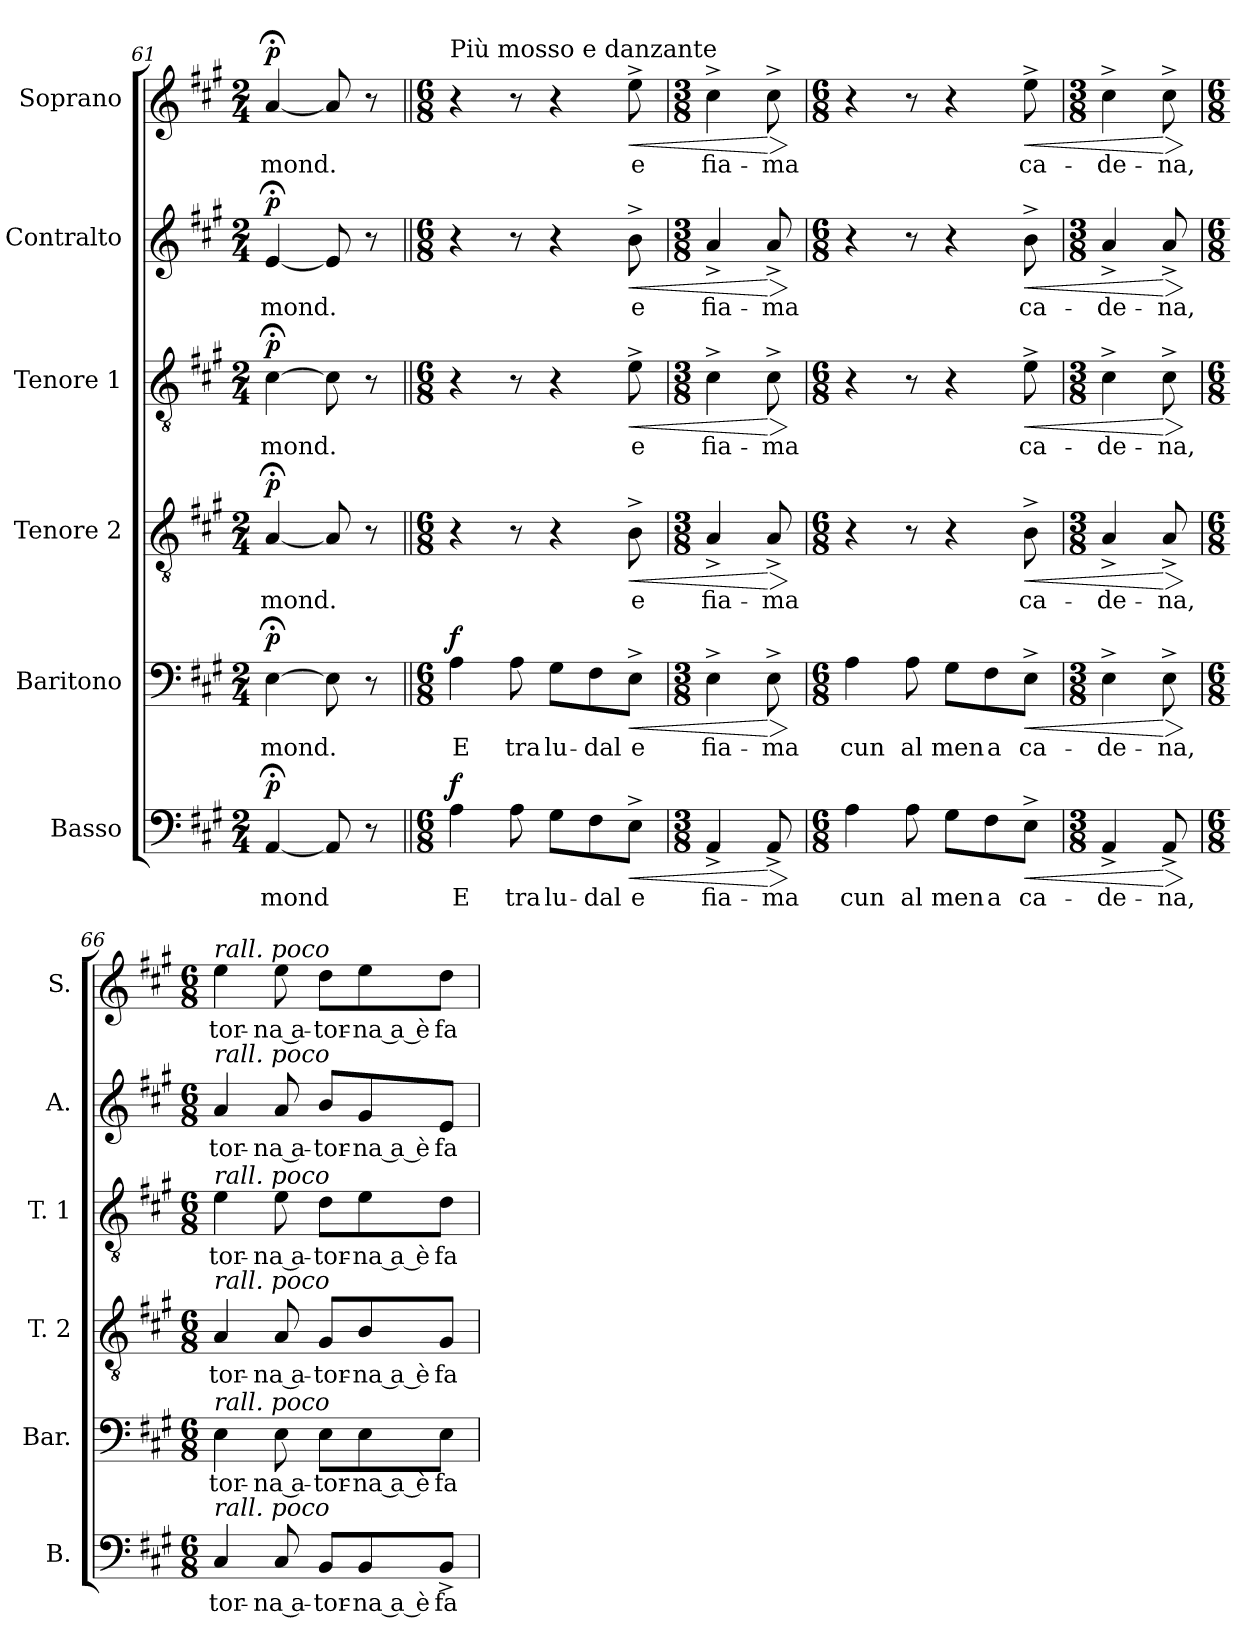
**kern	**text	**dynam	**kern	**text	**dynam	**kern	**text	**dynam	**kern	**text	**dynam	**kern	**text	**dynam	**kern	**text	**dynam
*part6	*part6	*part6	*part5	*part5	*part5	*part4	*part4	*part4	*part3	*part3	*part3	*part2	*part2	*part2	*part1	*part1	*part1
*staff6	*staff6	*staff6	*staff5	*staff5	*staff5	*staff4	*staff4	*staff4	*staff3	*staff3	*staff3	*staff2	*staff2	*staff2	*staff1	*staff1	*staff1
*I"Basso	*	*	*I"Baritono	*	*	*I"Tenore 2	*	*	*I"Tenore 1	*	*	*I"Contralto	*	*	*I"Soprano	*	*
*I'B.	*	*	*I'Bar.	*	*	*I'T. 2	*	*	*I'T. 1	*	*	*I'A.	*	*	*I'S.	*	*
*clefF4	*	*	*clefF4	*	*	*clefGv2	*	*	*clefGv2	*	*	*clefG2	*	*	*clefG2	*	*
*k[f#c#g#]	*	*	*k[f#c#g#]	*	*	*k[f#c#g#]	*	*	*k[f#c#g#]	*	*	*k[f#c#g#]	*	*	*k[f#c#g#]	*	*
*M2/4	*	*	*M2/4	*	*	*M2/4	*	*	*M2/4	*	*	*M2/4	*	*	*M2/4	*	*
=61	=61	=61	=61	=61	=61	=61	=61	=61	=61	=61	=61	=61	=61	=61	=61	=61	=61
!	!LO:LY:b	!LO:DY:a	!	!LO:LY:b	!LO:DY:a	!	!LO:LY:b	!LO:DY:a	!	!LO:LY:b	!LO:DY:a	!	!LO:LY:b	!LO:DY:a	!	!LO:LY:b	!LO:DY:a
[4AA;</	mond	p	[4E;<\	mond.	p	[4A;</	mond.	p	[4c#;<\	mond.	p	[4e;</	mond.	p	[4a;</	mond.	p
8AA/]	.	.	8E\]	.	.	8A/]	.	.	8c#\]	.	.	8e/]	.	.	8a/]	.	.
8r	.	.	8r	.	.	8r	.	.	8r	.	.	8r	.	.	8r	.	.
=62||	=62||	=62||	=62||	=62||	=62||	=62||	=62||	=62||	=62||	=62||	=62||	=62||	=62||	=62||	=62||	=62||	=62||
*M6/8	*	*	*M6/8	*	*	*M6/8	*	*	*M6/8	*	*	*M6/8	*	*	*M6/8	*	*
*	*	*	*	*	*	*	*	*	*	*	*	*	*	*	*MM90	*	*
!	!	!	!	!	!	!	!	!	!	!	!	!	!	!	!LO:TX:a:t=Più mosso e danzante	!	!
!	!LO:LY:b	!LO:DY:a	!	!LO:LY:b	!LO:DY:a	!	!	!	!	!	!	!	!	!	!	!	!
4A\	E	f	4A\	E	f	4r	.	.	4r	.	.	4r	.	.	4r	.	.
!	!LO:LY:b	!	!	!LO:LY:b	!	!	!	!	!	!	!	!	!	!	!	!	!
8A\	tra	.	8A\	tra	.	8r	.	.	8r	.	.	8r	.	.	8r	.	.
!	!LO:LY:b	!	!	!LO:LY:b	!	!	!	!	!	!	!	!	!	!	!	!	!
8G#\L	lu-	.	8G#\L	lu-	.	4r	.	.	4r	.	.	4r	.	.	4r	.	.
!	!LO:LY:b	!	!	!LO:LY:b	!	!	!	!	!	!	!	!	!	!	!	!	!
8F#\	-dal	.	8F#\	-dal	.	.	.	.	.	.	.	.	.	.	.	.	.
!	!LO:LY:b	!LO:HP:b	!	!LO:LY:b	!LO:HP:b	!	!LO:LY:b	!LO:HP:b	!	!LO:LY:b	!LO:HP:b	!	!LO:LY:b	!LO:HP:b	!	!LO:LY:b	!LO:HP:b
8E^\J	e	<	8E^\J	e	<	8B^\	e	<	8e^\	e	<	8b^\	e	<	8ee^\	e	<
=63	=63	=63	=63	=63	=63	=63	=63	=63	=63	=63	=63	=63	=63	=63	=63	=63	=63
*M3/8	*	*	*M3/8	*	*	*M3/8	*	*	*M3/8	*	*	*M3/8	*	*	*M3/8	*	*
!	!LO:LY:b	!	!	!LO:LY:b	!	!	!LO:LY:b	!	!	!LO:LY:b	!	!	!LO:LY:b	!	!	!LO:LY:b	!
4AA^/	fia-	.	4E^\	fia-	.	4A^/	fia-	.	4c#^\	fia-	.	4a^/	fia-	.	4cc#^\	fia-	.
!	!LO:LY:b	!LO:HP:n=1:b	!	!LO:LY:b	!LO:HP:n=1:b	!	!LO:LY:b	!LO:HP:n=1:b	!	!LO:LY:b	!LO:HP:n=1:b	!	!LO:LY:b	!LO:HP:n=1:b	!	!LO:LY:b	!LO:HP:n=1:b
8AA^/	-ma	[ >	8E^\	-ma	[ >	8A^/	-ma	[ >	8c#^\	-ma	[ >	8a^/	-ma	[ >	8cc#^\	-ma	[ >
.	.	]	.	.	]	.	.	]	.	.	]	.	.	]	.	.	]
!!LO:PB:g=z
=64	=64	=64	=64	=64	=64	=64	=64	=64	=64	=64	=64	=64	=64	=64	=64	=64	=64
*M6/8	*	*	*M6/8	*	*	*M6/8	*	*	*M6/8	*	*	*M6/8	*	*	*M6/8	*	*
!	!LO:LY:b	!	!	!LO:LY:b	!	!	!	!	!	!	!	!	!	!	!	!	!
4A\	-cun	.	4A\	-cun	.	4r	.	.	4r	.	.	4r	.	.	4r	.	.
!	!LO:LY:b	!	!	!LO:LY:b	!	!	!	!	!	!	!	!	!	!	!	!	!
8A\	al	.	8A\	al	.	8r	.	.	8r	.	.	8r	.	.	8r	.	.
!	!LO:LY:b	!	!	!LO:LY:b	!	!	!	!	!	!	!	!	!	!	!	!	!
8G#\L	men	.	8G#\L	men	.	4r	.	.	4r	.	.	4r	.	.	4r	.	.
!	!LO:LY:b	!	!	!LO:LY:b	!	!	!	!	!	!	!	!	!	!	!	!	!
8F#\	a	.	8F#\	a	.	.	.	.	.	.	.	.	.	.	.	.	.
!	!LO:LY:b	!LO:HP:b	!	!LO:LY:b	!LO:HP:b	!	!LO:LY:b	!LO:HP:b	!	!LO:LY:b	!LO:HP:b	!	!LO:LY:b	!LO:HP:b	!	!LO:LY:b	!LO:HP:b
8E^\J	ca-	<	8E^\J	ca-	<	8B^\	ca-	<	8e^\	ca-	<	8b^\	ca-	<	8ee^\	ca-	<
=65	=65	=65	=65	=65	=65	=65	=65	=65	=65	=65	=65	=65	=65	=65	=65	=65	=65
*M3/8	*	*	*M3/8	*	*	*M3/8	*	*	*M3/8	*	*	*M3/8	*	*	*M3/8	*	*
!	!LO:LY:b	!	!	!LO:LY:b	!	!	!LO:LY:b	!	!	!LO:LY:b	!	!	!LO:LY:b	!	!	!LO:LY:b	!
4AA^/	-de-	.	4E^\	-de-	.	4A^/	-de-	.	4c#^\	-de-	.	4a^/	-de-	.	4cc#^\	-de-	.
!	!LO:LY:b	!LO:HP:n=1:b	!	!LO:LY:b	!LO:HP:n=1:b	!	!LO:LY:b	!LO:HP:n=1:b	!	!LO:LY:b	!LO:HP:n=1:b	!	!LO:LY:b	!LO:HP:n=1:b	!	!LO:LY:b	!LO:HP:n=1:b
8AA^/	-na,	[ >	8E^\	-na,	[ >	8A^/	-na,	[ >	8c#^\	-na,	[ >	8a^/	-na,	[ >	8cc#^\	-na,	[ >
.	.	]	.	.	]	.	.	]	.	.	]	.	.	]	.	.	]
=66	=66	=66	=66	=66	=66	=66	=66	=66	=66	=66	=66	=66	=66	=66	=66	=66	=66
*M6/8	*	*	*M6/8	*	*	*M6/8	*	*	*M6/8	*	*	*M6/8	*	*	*M6/8	*	*
*	*	*	*	*	*	*	*	*	*	*	*	*	*	*	*MM68	*	*
!	!	!	!	!	!	!	!	!	!	!	!	!	!	!	!LO:TX:a:i:t=rall.        poco	!	!
!	!	!	!	!	!	!	!	!	!	!	!	!LO:TX:a:i:t=rall.        poco	!	!	!	!	!
!	!	!	!	!	!	!	!	!	!LO:TX:a:i:t=rall.        poco	!	!	!	!	!	!	!	!
!	!	!	!	!	!	!LO:TX:a:i:t=rall.        poco	!	!	!	!	!	!	!	!	!	!	!
!	!	!	!LO:TX:a:i:t=rall.        poco	!	!	!	!	!	!	!	!	!	!	!	!	!	!
!LO:TX:a:i:t=rall.        poco	!	!	!	!	!	!	!	!	!	!	!	!	!	!	!	!	!
!	!LO:LY:b	!	!	!LO:LY:b	!	!	!LO:LY:b	!	!	!LO:LY:b	!	!	!LO:LY:b	!	!	!LO:LY:b	!
4C#/	-tor-	.	4E\	-tor-	.	4A/	-tor-	.	4e\	-tor-	.	4a/	-tor-	.	4ee\	-tor-	.
!	!LO:LY:b	!	!	!LO:LY:b	!	!	!LO:LY:b	!	!	!LO:LY:b	!	!	!LO:LY:b	!	!	!LO:LY:b	!
8C#/	-na a-	.	8E\	-na a-	.	8A/	-na a-	.	8e\	-na a-	.	8a/	-na a-	.	8ee\	-na a-	.
*	*	*	*	*	*	*	*	*	*	*	*	*	*	*	*MM60	*	*
!	!LO:LY:b	!	!	!LO:LY:b	!	!	!LO:LY:b	!	!	!LO:LY:b	!	!	!LO:LY:b	!	!	!LO:LY:b	!
8BB/L	-tor-	.	8E\L	-tor-	.	8G#/L	-tor-	.	8d\L	-tor-	.	8b/L	-tor-	.	8dd\L	-tor-	.
*	*	*	*	*	*	*	*	*	*	*	*	*	*	*	*MM53	*	*
!	!LO:LY:b	!	!	!LO:LY:b	!	!	!LO:LY:b	!	!	!LO:LY:b	!	!	!LO:LY:b	!	!	!LO:LY:b	!
8BB/	-na a è	.	8E\	-na a è	.	8B/	-na a è	.	8e\	-na a è	.	8g#/	-na a è	.	8ee\	-na a è	.
*	*	*	*	*	*	*	*	*	*	*	*	*	*	*	*MM45	*	*
!	!LO:LY:b	!	!	!LO:LY:b	!	!	!LO:LY:b	!	!	!LO:LY:b	!	!	!LO:LY:b	!	!	!LO:LY:b	!
8BB^/J	fa-	.	8E\J	fa-	.	8G#/J	fa-	.	8d\J	fa-	.	8e/J	fa-	.	8dd\J	fa-	.
=	=	=	=	=	=	=	=	=	=	=	=	=	=	=	=	=	=
*-	*-	*-	*-	*-	*-	*-	*-	*-	*-	*-	*-	*-	*-	*-	*-	*-	*-
